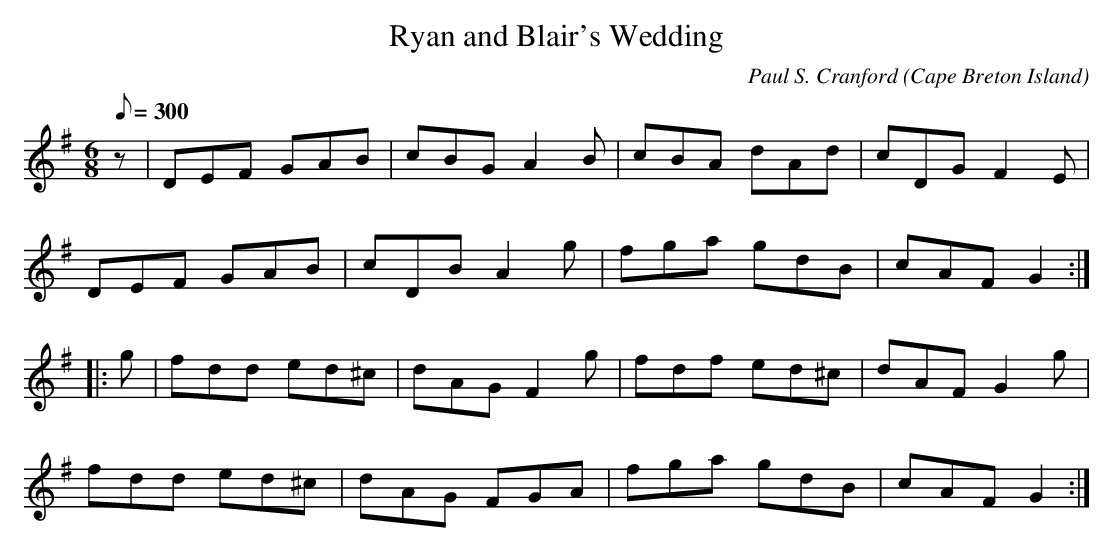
X:1
T:Ryan and Blair's Wedding
C:Paul S. Cranford
O:Cape Breton Island
L:1/8
Q:300
M:6/8
K:G
z|DEF GAB|cBG A2 B|cBA dAd|cDG F2 E|
DEF GAB|cDB A2 g|fga gdB|cAF G2:|
|:g|fdd ed^c|dAG F2 g|fdf ed^c|dAF G2 g|
fdd ed^c|dAG FGA|fga gdB|cAF G2:|
